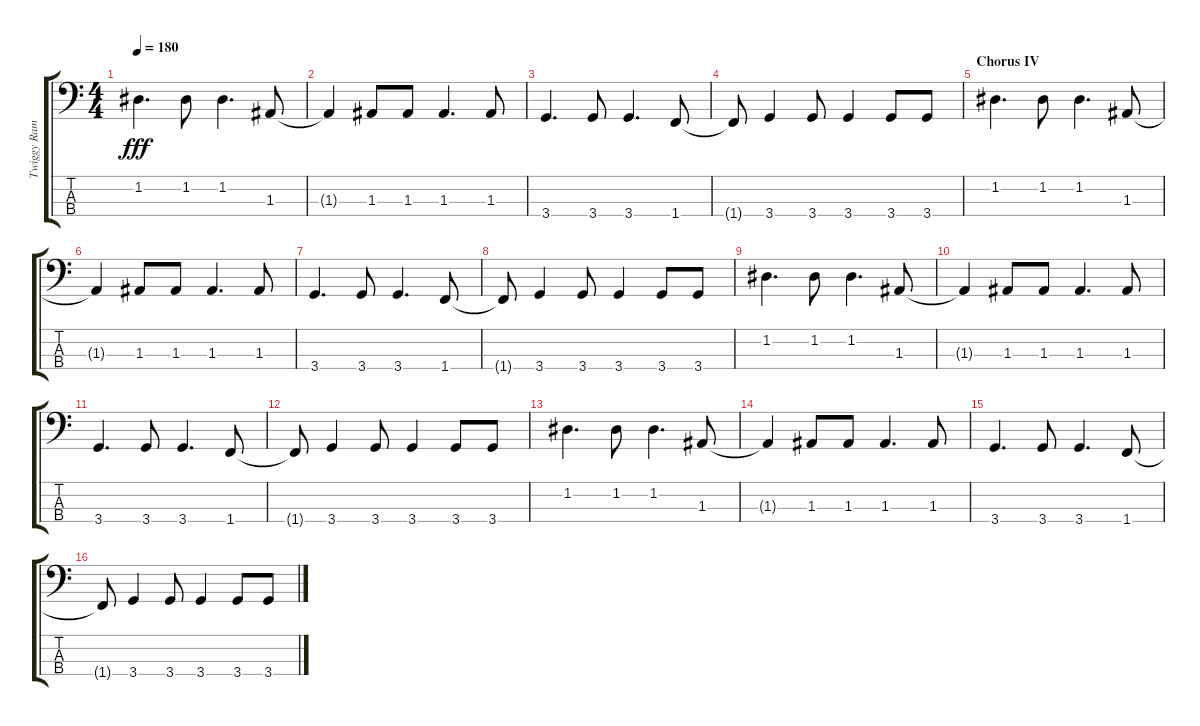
\track ("Twiggy Ramirez" "Twiggy Ram") {instrument electricbassfinger}
\staff {score tabs}
\tuning (G2 D2 A1 E1) {hide}
\ts (4 4)
\tempo 180
\clef f4
\ks c
1.2.4{d dy fff} 1.2.8 1.2.4{d} 1.3.8 |
1.3{t}.4 1.3.8 1.3.8 1.3.4{d} 1.3.8 |
3.4.4{d} 3.4.8 3.4.4{d} 1.4.8 |
1.4{t}.8 3.4.4 3.4.8 3.4.4 3.4.8 3.4.8 |
\section ("" "Chorus IV")
1.2.4{d} 1.2.8 1.2.4{d} 1.3.8 |
1.3{t}.4 1.3.8 1.3.8 1.3.4{d} 1.3.8 |
3.4.4{d} 3.4.8 3.4.4{d} 1.4.8 |
1.4{t}.8 3.4.4 3.4.8 3.4.4 3.4.8 3.4.8 |
1.2.4{d} 1.2.8 1.2.4{d} 1.3.8 |
1.3{t}.4 1.3.8 1.3.8 1.3.4{d} 1.3.8 |
3.4.4{d} 3.4.8 3.4.4{d} 1.4.8 |
1.4{t}.8 3.4.4 3.4.8 3.4.4 3.4.8 3.4.8 |
1.2.4{d} 1.2.8 1.2.4{d} 1.3.8 |
1.3{t}.4 1.3.8 1.3.8 1.3.4{d} 1.3.8 |
3.4.4{d} 3.4.8 3.4.4{d} 1.4.8 |
1.4{t}.8 3.4.4 3.4.8 3.4.4 3.4.8 3.4.8
